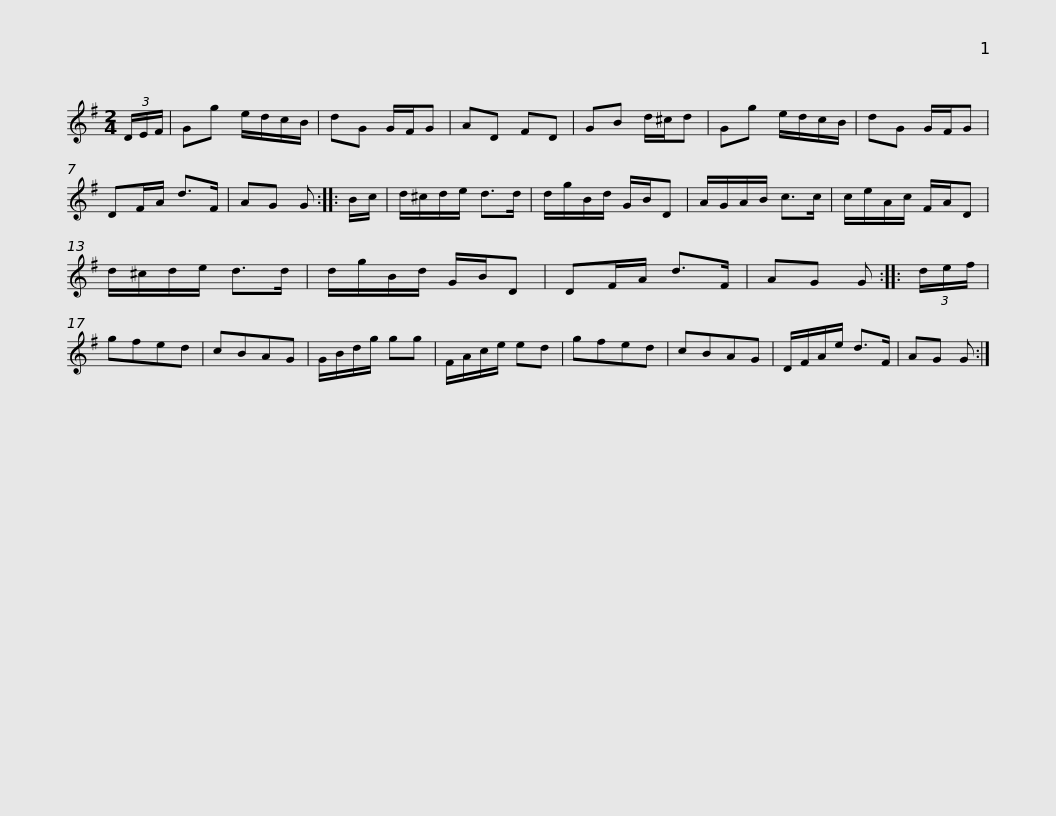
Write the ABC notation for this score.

X:1
L:1/8
M:2/4
I:linebreak $
K:G
V:1 treble
V:1
 (3D/E/F/ | Gg e/d/c/B/ | dG G/F/G | AD FD | GB d/^c/d | %5
 Gg e/d/c/B/ | dG G/F/G | DF/A/ d>F | AG G ::$ B/c/ | %10
 d/^c/d/e/ d>d | d/g/B/d/ G/B/D | A/G/A/B/ c>c | c/e/A/c/ F/A/D | d/^c/d/e/ d>d | %15
 d/g/B/d/ G/B/D |$ DF/A/ d>F | AG G :: (3d/e/f/ | gfed | %20
 cBAG | G/B/d/g/ gg | F/A/c/e/ ed | gfed | cBAG |$ %25
 D/F/A/e/ d>F | AG G :| %27
